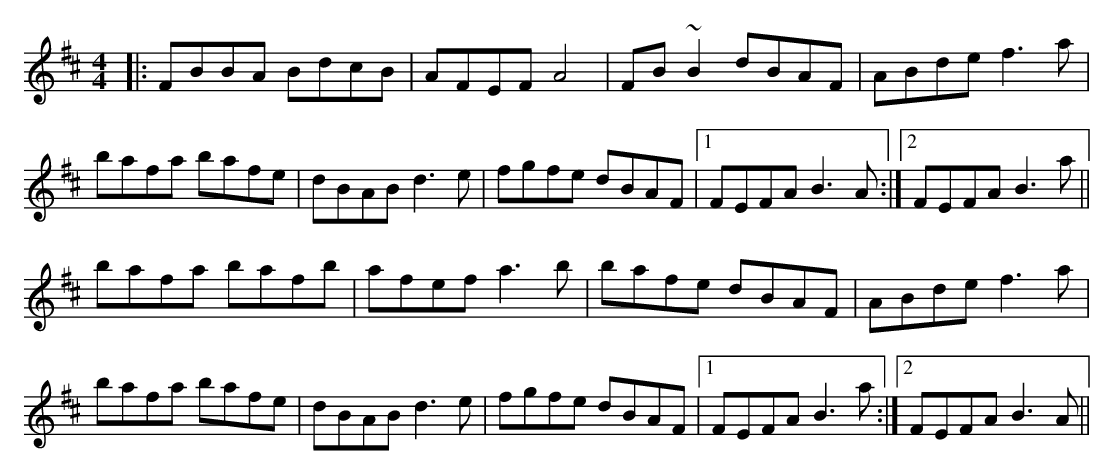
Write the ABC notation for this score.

X:1
M:4/4
K:Bmin
|:FBBA BdcB|AFEF A4|FB~B2 dBAF|ABde f3a|
bafa bafe|dBAB d3e|fgfe dBAF|1 FEFA B3A:|2 FEFA B3a||
bafa bafb|afef a3b|bafe dBAF|ABde f3a|
bafa bafe|dBAB d3e|fgfe dBAF|1 FEFA B3a:|2 FEFA B3A||
